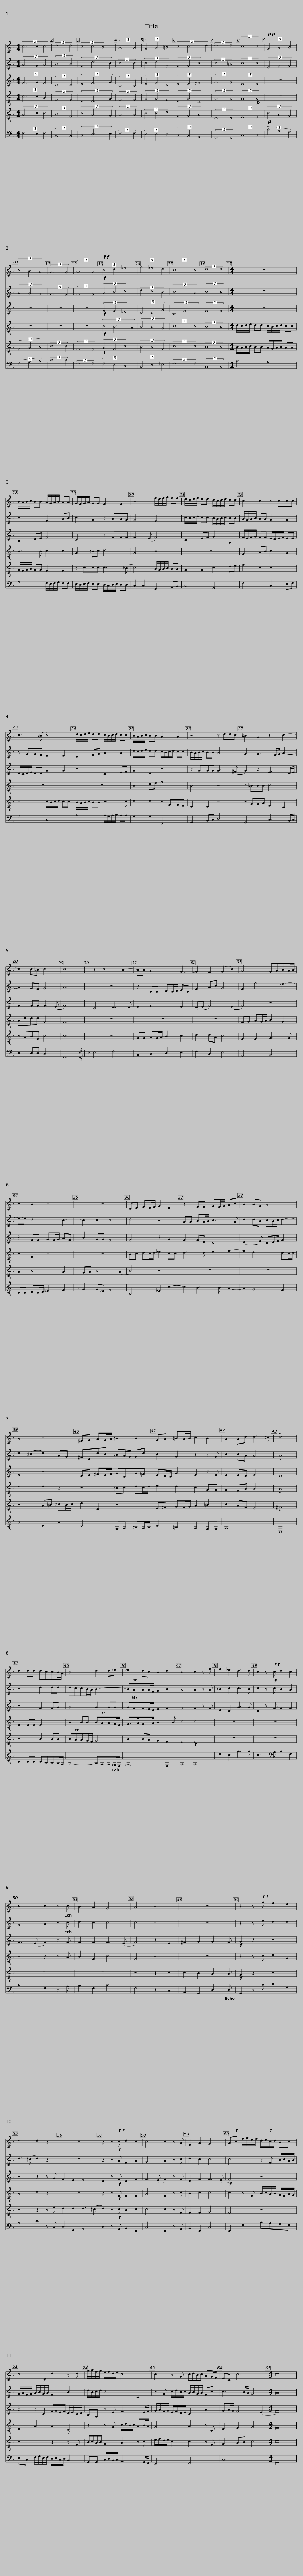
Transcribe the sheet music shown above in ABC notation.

X:1
%%score 1 2 3 4 5 6
L:1/8
M:4/4
I:linebreak $
K:F
V:1 treble
V:2 treble
V:3 treble
V:4 treble-8
V:5 treble-8
V:6 bass
V:1
 (3c6 c2 c4 | (3:2:2d8 d4 | (3c4 c4 B4 | (3:2:2A8 A4 | (3G4 A4 =B4 | %5
 (3c4 c6 d2 | (3:2:2d8 d4 | (3:2:2c8 c4 |!p!!p! (3G4 A4 B4 | (3c4 B4 A4 |$ %10
 (3:2:2G8 G4 |$ (3:2:2A8 A4 |!f!!f! (3c4 d4 _e4 | (3f4 _e4 d4 | (3:2:2c8 c4 | %15
 (3:2:2d8 d4 |[M:4/4] z8 | B/A/B/c/ BB A/G/A/B/ AA |$ G/F/G/A/ GG F2 F2 | z4 f/e/f/g/ ff | %20
 e/d/e/f/ ee d/c/d/e/ dd | c2 c2 z ccc |$ c3 (=B c4) |$ d/c/d/e/ dd c/B/c/d/ cc | B/A/B/c/ BB A2 A2 | %25
 z4 z ddc | =B2 G2 z2 c2- |$ c2 c=B c4 | c8 ||$ z2 c4 B2- | %30
 BB A4 G2- | G2 F2 (G2 c2) | A4 GABA/B/ | c2 B2 z4 ||$ z8 | %35
 DE FE/F/ G2 E2 | z2 FF GF/G/ Ac | B2 BG A4 | A4 z4 |$ ^FG AG/A/ =B2 B2 | %40
 GA =BA/B/ c2 B2 | A2 Ad d3 ^c | !>!d8 | d2 dd dccB/A/ |$ B4 d2 d_e |$ %45
 _e2 dc B2 d2 | c4 c2 z f | f2 _e2 d3 d | c2 z!f!!f! c d2 c2 | c4 c2 z c |$ %50
 B2 A2 G4 | A4 z4 | z8 | z2 z!f!!f! g f2 e2 | e4 d2 z2 |$ %55
 z8 | z2 z!f!!f! c d2 c2 | c4 c2 z A | F2 A2 G4 | A!f!c f/g/e/f/ d/e/!f!c/d/ Bc |$ %60
 c4 d2 z d | g/a/f/g/ e/f/d/e/ c4 | c2 z G c/d/B/c/ AG/F/ |$ EC c6 |[M:4/2] c16 |] %65
V:2
 (3A6 G2 A4 | (3:2:2B8 B4 | (3G4 d6 c2 | (3:2:2c8 c4 | (3c4 d4 F4 | %5
 (3G4 G4 c4 | (3:2:2c8 =B4 | (3:2:2c8 c4 | (3E4 F4 G4 | (3A4 G4 F4 |$ %10
 (3:2:2F8 E4 |$ (3:2:2F8 F4 |!f! (3A4 B4 c4 | (3d4 c4 B4 | (3:2:2B8 A4 | %15
 (3:2:2B8 B4 |[M:4/4] z8 | z4 F2 AB |$ c2 G2 z AAG | G4 F4 | %20
 c/B/c/d/ cc B/A/B/c/ BB | A/G/A/B/ AA G2 G2 |$ z GGF E2 E2 |$ D2 FG A2 A2 | d/c/d/e/ dd c/B/c/d/ cc | %25
 B/A/B/c/ BB A4 | G2 G3 F/G/ A2- |$ A2 GF G4 | A8 ||$ z8 | %30
 z2 CC DC/D/ EC | F2 Ac G4 | F2 f4 _e2- | e_e d4 c2- ||$ c2 c2 c4 | %35
 d4 z4 | AA BA/B/ c3 A | d2 dB cB/c/ d2- | d2 (^c2 d2) AG |$ ^FDdc =BA/G/ Gd | %40
 c2 G2 z2 z G | c2 cA A4 | !>!A8 | z4 d2 dd |$ dccB/A/ B4- |$ %45
 BTAAA/F/ G2 B2 | A4 A2 z A | =B2 c2 c3 B | c2 z!f! c B2 A2 | G4 A2 z c |$ %50
 d2 c2 c4 | c4 z4 | z8 | z2 z e d2 d2 | d3 (^c d2) z2 |$ %55
 z8 | z2 z!f! A F2 A2 | G4 A2 z c | d2 c2 c4 | c4 z F B/c/A/B/ |$ %60
 G/A/F/G/ A/B/!f!G/A/ F2 B2 | d/B/c/d/ c4 C2 | z G c/d/B/c/ A/B/G/A/ Fc |$ c3 B/A/ G4 |[M:4/2] A16 |] %65
V:3
 (3F6 G2 F4 | (3:2:2D8 D4 | (3E4 F6 G2 | (3:2:2C8 C4 | (3E4 F4 D4 | %5
 (3E4 E4 ^F4 | (3:2:2G8 G4 | (3:2:2E8 E4 | z8 | z8 |$ %10
 z8 |$ z8 |!f! (3F4 F4 _E4 | (3D4 D4 G4 | (3:2:2C4 F8 | %15
 (3:2:2F8 F4 |[M:4/4] z8 | B,2 DE F4 |$ C4 z FFF | F3 (E F4) | %20
 C2 EF G2 G,2 | F/E/F/G/ FF E/D/E/F/ EE |$ D/C/D/E/ DD G2 G2 |$ z4 C2 EF | G2 D2 z4 | %25
 z GGG G3 (^F | G2) z2 E3 D/E/ |$ F2 FF F3 (E | F8) ||$ C4 D3 D | %30
 E2 F4 E2 | (DE F4) (E2 | F4) z4 | z2 FF GF/G/ AF ||$ B2 GG F4 | %35
 F4 z2 G2 | F2 FD C4 | (D3 E) CD/E/ F2 | E4 z4 |$ DE ^FE/F/ GCG=F | %40
 ED/C/ G2 E2 z E | E2 ED E4 | D8 | z4 F2 FG |$ G4 G2 GG |$ %45
 GFF_E/D/ E2 F2 | F4 F2 z F | D2 C2 G3 G | C2 z F F2 F2 | F3 (E F2) z F |$ %50
 F2 F2 F3 (E | F4) z2 E2 | ^F2 G2 G3 F |!f! G2 z2 z4 | z4 z2 z G |$ %55
 F2 E2 E4 | D2 z!f! F D2 F2 | F3 (E F2) z F | D2 F2 F3 (E |!f! F4) z4 |$ %60
 z2 z C F/G/E/F/ D/E/C/D/ | B,G, z E F3 E/F/ | G/A/F/G/ E/F/D/E/ C2 A2 |$ GA/G/ F4 (E2 |[M:4/2] F16) |] %65
V:4
 (3c6 c2 A4 | (3:2:2F8 F4 | (3E4 D6 G2 | (3:2:2F8 F4 | (3G4 G4 F4 | %5
 (3E4 G4 C4 | (3:2:2G8 G4 | (3:2:2G8!p! G4 | z8 | z8 |$ %10
 z8 |$ z8 |!f! (3c4 B6 A2 | (3B4 B4 G4 | (3:2:2c8 c4 | %15
 (3:2:2B8 B4 |[M:4/4] d/c/d/e/ dd c/B/c/d/ cc | B3 B c2 c2 |$ G2 =Bc d4 | G4 z4 | %20
 z8 | F2 AB c2 G2 |$ z8 |$ z8 | B2 de f4 | %25
 B4 z4 | z =BBB c4 |$ Addd G4 | F8 ||$ z8 | %30
 z8 | z8 | FG AG/A/ B2 G2 | c2 F2 z4 ||$ z8 | %35
 Bc dc/d/ _e2 cc | d3 d e2 f2- | f2 e4 dc/d/ | e4 d2 z2 |$ z4 =Bc dc/d/ | %40
 e2 d2 c2 GG | G2 FA A4 | !>!A8 | F2 FF F4 |$ B2 BB BTAAG/F/ |$ %45
 G>AG>A B3 B | c4 c4 | z8 | z8 | z4 z2 z A |$ %50
 B2 F2 c4 | F4 z4 | z8 | z2 z c d2 G2 | A4 d2 z2 |$ %55
 z8 | z2 z!f! F F2 F2 | A4 F2 z c | B2 c2 c4 | c2 z F B/c/A/B/ G/F/A/G/ |$ %60
 E2 A2 A2!f! D2 | z2 z G c/d/B/c/ AB/A/ | G4 A2 z C |$ E2 F2 G4 |[M:4/2] F16 |] %65
V:5
 (3A6 c2 c4 | (3:2:2B8 F4 | (3c4 A6 G2 | (3:2:2A8 A4 | (3c4 c4 d4 | %5
 (3G4 G4 A4 | (3:2:2D8 D4 | (3:2:2E8 E4 |!p! (3c4 A4 G4 | (3F4 A4 B4 |$ %10
 (3:2:2c8 c4 |$ (3:2:2F8 F4 |!f! (3A4 F4 c4 | (3B4 B4 G4 | (3:2:2c8 c4 | %15
 (3:2:2B8 B4 |[M:4/4] B/A/B/c/ BB A/G/A/B/ AA | G/F/G/A/ GG F2 F2 |$ z ccc c3 (=B | c4) A/G/A/B/ AA | %20
 G2 G2 c2 de | f2 c2 z4 |$ z4 c/B/c/d/ cc |$ B/A/B/c/ BB c3 c | d2 d2 z FFE | %25
 D2 D2 z4 | z GGA E2 C2 |$ z ABF c4 | c8 ||$ z8 | %30
 GG AG/A/ B2 c2 | d2 dA c4 | F2 F2 G3 G | A2 B4 A2 ||$ GA B4 (A2 | %35
 B4) z4 | z8 | z8 | z4 A=B ^cB/c/ |$ d2 D2 z4 | %40
 E^F GF/G/ A2 =B2 | c2 AF E4 | !>!^F8 | z4 B2 BB |$ BTAAG/F/ G4 |$ %45
 B2 BA G2 F2 | F4!f! F4 | z8 | z8 | z8 |$ %50
 z8 | z4 z2 c2 | c2 B2 A3 A |!f! G2 z2 z4 | z4 z2 z e |$ %55
 d2 d2 d3 (^c | d2) z!f! c B2 c2 | c4 c2 z F | F2 F2 G4 | F4 z4 |$ %60
 z4 z2 z F | B/c/A/B/ G2 A2 z c | e/f/d/e/ c2 c2 z F |$ G2 AB c4 |[M:4/2] c16 |] %65
V:6
 (3F,6 E,2 F,4 | (3:2:2B,,8 B,,4 | (3C,4 D,6 E,2 | (3:2:2F,8 F,4 | (3E,4 D,4 D,4 | %5
 (3C,4 B,,4 A,,4 | (3:2:2G,,8 G,,4 | (3:2:2C,8 C,4 | (3C4 A,4 G,4 | (3F,4 A,4 B,4 |$ %10
 (3:2:2C8 C4 |$ (3:2:2F,8 F,4 | (3F,4 D,4 C,4 | (3B,,4 D,4 _E,4 | (3:2:2F,8 F,4 | %15
 (3:2:2B,,8 B,,4 |[M:4/4] B,4 A,4 | G,4 F,/E,/F,/G,/ F,F, |$ E,/D,/E,/F,/ E,E, D,/C,/D,/E,/ D,D, | C,2 C,2 F,,2 A,,B,, | %20
 C,4 G,,4 | F,4 C,2 E,F, |$ G,4 C,4 |$ B,4 A,/G,/A,/B,/ A,A, | G,2 G,2 F,,4 | %25
 G,,2 B,,C, D,4 | G,,4 C,3 B,,/C,/ |$ D,2 D,D, C,4 | F,,8 ||$[K:C][K:treble-8] c4 d4 | %30
 G2 A2 B2 c2 | d2 A2 c4 | F4 G4 | CC DC/D/ _E2 F2 ||$[K:F] G2 G_E F4 | %35
 B,4 _E2 c2- | c2 B3 B A2- | A2 G4 F2 | A4 D2 A2 |$ D4 G,A, =B,A,/B,/ | %40
 D2 =B,2 A,2 G,G, | A,8 | D,8 | B,2 B,B, B,A,A,G,/F,/ |$ G,4- G,F,F,_E,/D,/ |$ %45
 _E,6 D,2 | F,4 F,4 | d2 c2 g3 g | c3[K:bass] A, B,2 F,2 | C4 F,2 z A, |$ %50
 B,2 F,2 C4 | F,4 z2 C,2 | A,,2 G,,2 D,3 D, | G,,2 z C D2 G,2 | A,4 D2 z C, |$ %55
 D,2 G,,2 A,,4 | D,2 z A,, B,,2 F,,2 | C,4 F,,2 z A,, | B,,2 F,,2 C,4 | F,,2 F,2 B,A,G,F, |$ %60
 E,C, F,/G,/E,/F,/ D,/E,/C,/D,/ B,,2 | G,,G,, C,/D,/B,,/C,/ A,,3 G,,/F,,/ | E,,4 F,,4 |$ C,8 |[M:4/2] F,,16 |] %65
